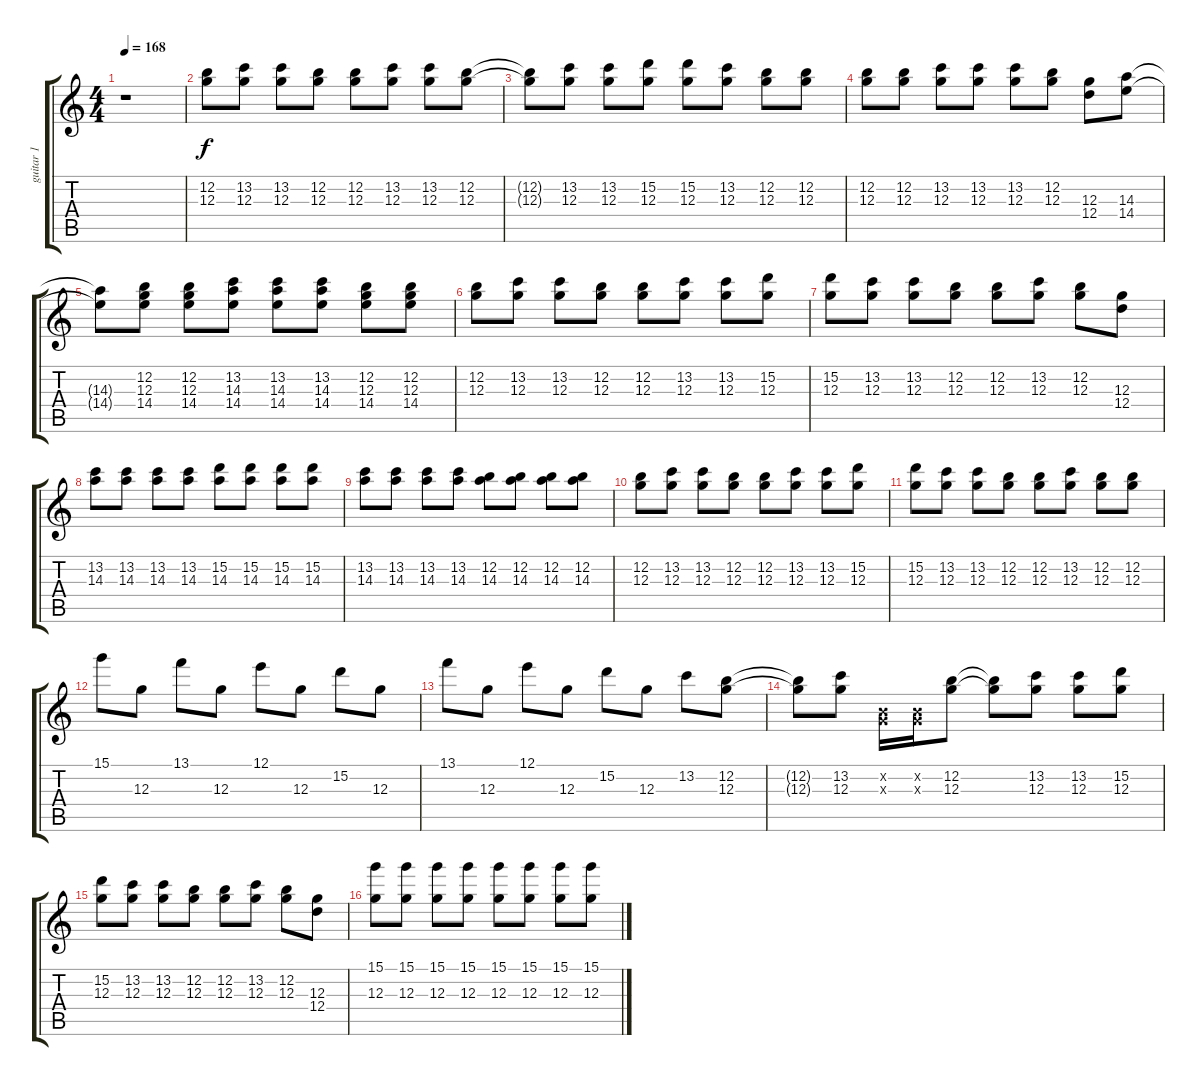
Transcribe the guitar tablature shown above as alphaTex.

\track ("guitar 1" "guitar 1") {instrument distortionguitar}
\staff {score tabs}
\tuning (E4 B3 G3 D3 A2 E2) {hide}
\ts (4 4)
\tempo 168
\clef g2
\ks c
r.1{dy f} |
(12.2 12.3).8 (13.2 12.3).8 (13.2 12.3).8 (12.2 12.3).8 (12.2 12.3).8 (13.2 12.3).8 (13.2 12.3).8 (12.2 12.3).8 |
(12.2{t} 12.3{t}).8 (13.2 12.3).8 (13.2 12.3).8 (15.2 12.3).8 (15.2 12.3).8 (13.2 12.3).8 (12.2 12.3).8 (12.2 12.3).8 |
(12.2 12.3).8 (12.2 12.3).8 (13.2 12.3).8 (13.2 12.3).8 (13.2 12.3).8 (12.2 12.3).8 (12.3 12.4).8 (14.3 14.4).8 |
(14.3{t} 14.4{t}).8 (12.2 12.3 14.4).8 (12.2 12.3 14.4).8 (13.2 14.3 14.4).8 (13.2 14.3 14.4).8 (13.2 14.3 14.4).8 (12.2 12.3 14.4).8 (12.2 12.3 14.4).8 |
(12.2 12.3).8 (13.2 12.3).8 (13.2 12.3).8 (12.2 12.3).8 (12.2 12.3).8 (13.2 12.3).8 (13.2 12.3).8 (15.2 12.3).8 |
(15.2 12.3).8 (13.2 12.3).8 (13.2 12.3).8 (12.2 12.3).8 (12.2 12.3).8 (13.2 12.3).8 (12.2 12.3).8 (12.3 12.4).8 |
(13.2 14.3).8 (13.2 14.3).8 (13.2 14.3).8 (13.2 14.3).8 (15.2 14.3).8 (15.2 14.3).8 (15.2 14.3).8 (15.2 14.3).8 |
(13.2 14.3).8 (13.2 14.3).8 (13.2 14.3).8 (13.2 14.3).8 (12.2 14.3).8 (12.2 14.3).8 (12.2 14.3).8 (12.2 14.3).8 |
(12.2 12.3).8 (13.2 12.3).8 (13.2 12.3).8 (12.2 12.3).8 (12.2 12.3).8 (13.2 12.3).8 (13.2 12.3).8 (15.2 12.3).8 |
(15.2 12.3).8 (13.2 12.3).8 (13.2 12.3).8 (12.2 12.3).8 (12.2 12.3).8 (13.2 12.3).8 (12.2 12.3).8 (12.2 12.3).8 |
15.1.8 12.3.8 13.1.8 12.3.8 12.1.8 12.3.8 15.2.8 12.3.8 |
13.1.8 12.3.8 12.1.8 12.3.8 15.2.8 12.3.8 13.2.8 (12.2 12.3).8 |
(12.2{t} 12.3{t}).8 (13.2 12.3).8 (0.2{x} 0.3{x}).16 (0.2{x} 0.3{x}).16 (12.2 12.3).8 (12.2{t} 12.3{t}).8 (13.2 12.3).8 (13.2 12.3).8 (15.2 12.3).8 |
(15.2 12.3).8 (13.2 12.3).8 (13.2 12.3).8 (12.2 12.3).8 (12.2 12.3).8 (13.2 12.3).8 (12.2 12.3).8 (12.3 12.4).8 |
(15.1 12.3).8 (15.1 12.3).8 (15.1 12.3).8 (15.1 12.3).8 (15.1 12.3).8 (15.1 12.3).8 (15.1 12.3).8 (15.1 12.3).8
